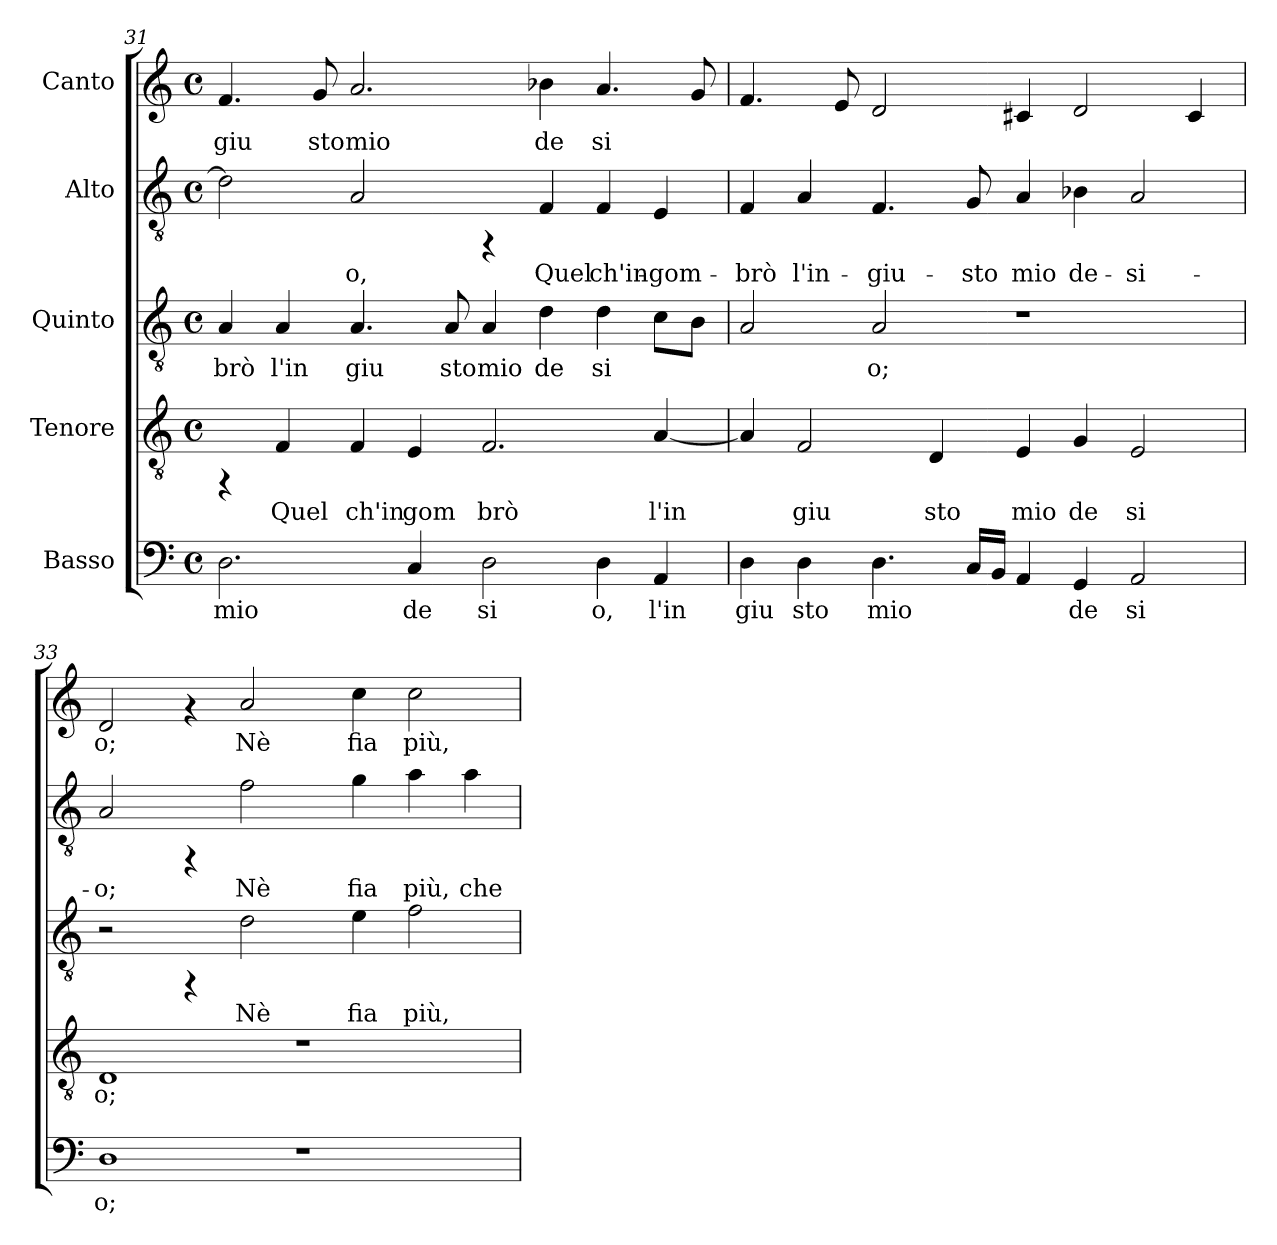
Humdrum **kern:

**kern	**text	**kern	**text	**kern	**text	**kern	**text	**kern	**text
*part5	*part5	*part4	*part4	*part3	*part3	*part2	*part2	*part1	*part1
*staff5	*staff5	*staff4	*staff4	*staff3	*staff3	*staff2	*staff2	*staff1	*staff1
*I"Basso	*	*I"Tenore	*	*I"Quinto	*	*I"Alto	*	*I"Canto	*
*clefF4	*	*clefGv2	*	*clefGv2	*	*clefGv2	*	*clefG2	*
*k[]	*	*k[]	*	*k[]	*	*k[]	*	*k[]	*
*C:	*	*C:	*	*C:	*	*C:	*	*C:	*
*M4/4	*	*M4/4	*	*M4/4	*	*M4/4	*	*M4/4	*
*met(c)	*	*met(c)	*	*met(c)	*	*met(c)	*	*met(c)	*
=31	=31	=31	=31	=31	=31	=31	=31	=31	=31
!	!LO:LY:b:cj	!	!	!	!LO:LY:b:cj	!	!LO:LY:b:cj	!	!LO:LY:b:cj
2.D\	mio	4rFF	.	4A/	brò	2d\]	--	4.f/	giu
!	!	!	!LO:LY:b:cj	!	!LO:LY:b:cj	!	!	!	!
.	.	4F/	Quel	4A/	l'in	.	.	.	.
!	!	!	!	!	!	!	!	!	!LO:LY:b:cj
.	.	.	.	.	.	.	.	8g/	sto
!	!	!	!LO:LY:b:cj	!	!LO:LY:b:cj	!	!LO:LY:b:cj	!	!LO:LY:b:cj
.	.	4F/	ch'in	4.A/	giu	2A/	-o,	2.a/	mio
!	!LO:LY:b:cj	!	!LO:LY:b:cj	!	!	!	!	!	!
4C/	de	4E/	gom	.	.	.	.	.	.
!	!	!	!	!	!LO:LY:b:cj	!	!	!	!
.	.	.	.	8A/	sto	.	.	.	.
!	!LO:LY:b:cj	!	!LO:LY:b:cj	!	!LO:LY:b:cj	!	!	!	!
2D\	si	2.F/	brò	4A/	mio	4rFF	.	.	.
!	!	!	!	!	!LO:LY:b:cj	!	!LO:LY:b:cj	!	!LO:LY:b:cj
.	.	.	.	4d\	de	4F/	Quel	4b-X\	de
!	!LO:LY:b:cj	!	!	!	!LO:LY:b:cj	!	!LO:LY:b:cj	!	!LO:LY:b:cj
4D\	o,	.	.	4d\	si	4F/	ch'in-	4.a/	si
!	!LO:LY:b:cj	!	!LO:LY:b:cj	!	!LO:LY:b:cj	!	!LO:LY:b:cj	!	!
4AA/	l'in	[<4A/	l'in	8c\L	.	4E/	-gom-	.	.
!	!	!	!	!	!LO:LY:b:cj	!	!	!	!LO:LY:b:cj
.	.	.	.	8B\J	.	.	.	8g/	.
=32	=32	=32	=32	=32	=32	=32	=32	=32	=32
!	!LO:LY:b:cj	!	!LO:LY:b:cj	!	!LO:LY:b:cj	!	!LO:LY:b:cj	!	!LO:LY:b:cj
4D\	giu	4A/]	.	2A/	.	4F/	-brò	4.f/	.
!	!LO:LY:b:cj	!	!LO:LY:b:cj	!	!	!	!LO:LY:b:cj	!	!
4D\	sto	2F/	giu	.	.	4A/	l'in-	.	.
!	!	!	!	!	!	!	!	!	!LO:LY:b:cj
.	.	.	.	.	.	.	.	8e/	.
!	!LO:LY:b:cj	!	!	!	!LO:LY:b:cj	!	!LO:LY:b:cj	!	!LO:LY:b:cj
4.D\	mio	.	.	2A/	o;	4.F/	-giu-	2d/	.
!	!	!	!LO:LY:b:cj	!	!	!	!	!	!
.	.	4D/	sto	.	.	.	.	.	.
!	!LO:LY:b:cj	!	!	!	!	!	!LO:LY:b:cj	!	!
16C/L	.	.	.	.	.	8G/	-sto	.	.
!	!LO:LY:b:cj	!	!	!	!	!	!	!	!
16BB/J	.	.	.	.	.	.	.	.	.
!	!LO:LY:b:cj	!	!LO:LY:b:cj	!	!	!	!LO:LY:b:cj	!	!LO:LY:b:cj
4AA/	.	4E/	mio	1r	.	4A/	mio	4c#X/	.
!	!LO:LY:b:cj	!	!LO:LY:b:cj	!	!	!	!LO:LY:b:cj	!	!LO:LY:b:cj
4GG/	de	4G/	de	.	.	4B-X\	de-	2d/	.
!	!LO:LY:b:cj	!	!LO:LY:b:cj	!	!	!	!LO:LY:b:cj	!	!
2AA/	si	2E/	si	.	.	2A/	-si-	.	.
!	!	!	!	!	!	!	!	!	!LO:LY:b:cj
.	.	.	.	.	.	.	.	4c#/	.
=33	=33	=33	=33	=33	=33	=33	=33	=33	=33
!	!LO:LY:b:cj	!	!LO:LY:b:cj	!	!	!	!LO:LY:b:cj	!	!LO:LY:b:cj
1D	o;	1D	o;	2r	.	2A/	-o;	2d/	o;
.	.	.	.	4rFF	.	4rFF	.	4rf	.
!	!	!	!	!	!LO:LY:b:cj	!	!LO:LY:b:cj	!	!LO:LY:b:cj
.	.	.	.	2d\	Nè	2f\	Nè	2a/	Nè
1r	.	1r	.	.	.	.	.	.	.
!	!	!	!	!	!LO:LY:b:cj	!	!LO:LY:b:cj	!	!LO:LY:b:cj
.	.	.	.	4e\	fia	4g\	fia	4cc\	fia
!	!	!	!	!	!LO:LY:b:cj	!	!LO:LY:b:cj	!	!LO:LY:b:cj
.	.	.	.	2f\	più,	4a\	più,	2cc\	più,
!	!	!	!	!	!	!	!LO:LY:b:cj	!	!
.	.	.	.	.	.	4a\	che	.	.
=	=	=	=	=	=	=	=	=	=
*-	*-	*-	*-	*-	*-	*-	*-	*-	*-
